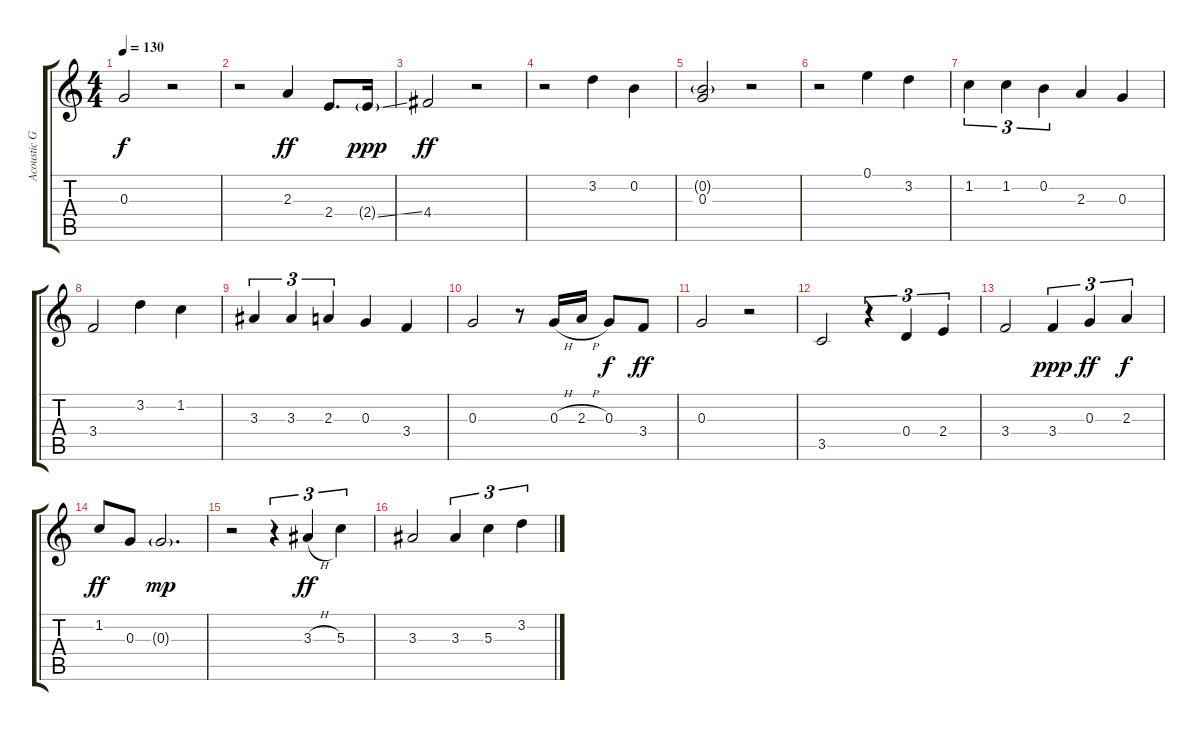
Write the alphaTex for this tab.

\track ("Acoustic Guitar" "Acoustic G") {instrument acousticguitarsteel}
\staff {score tabs}
\tuning (E4 B3 G3 D3 A2 E2) {hide}
\ts (4 4)
\tempo 130
\clef g2
\ks c
0.3{t}.2{dy f} r.2 |
r.2 2.3.4{dy ff} 2.4.8{d} 2.4{ss g}.16{dy ppp} |
4.4.2{dy ff} r.2 |
r.2 3.2.4 0.2.4 |
(0.2{g} 0.3).2 r.2 |
r.2 0.1.4 3.2.4 |
1.2.4{tu (3 2)} 1.2.4{tu (3 2)} 0.2.4{tu (3 2)} 2.3.4 0.3.4 |
3.4.2 3.2.4 1.2.4 |
3.3.4{tu (3 2)} 3.3.4{tu (3 2)} 2.3.4{tu (3 2)} 0.3.4 3.4.4 |
0.3.2 r.8 0.3{h}.16 2.3{h}.16 0.3.8{dy f} 3.4.8{dy ff} |
0.3.2 r.2 |
3.5.2 r.4{tu (3 2)} 0.4.4{tu (3 2)} 2.4.4{tu (3 2)} |
3.4.2 3.4.4{tu (3 2) dy ppp} 0.3.4{tu (3 2) dy ff} 2.3.4{tu (3 2) dy f} |
1.2.8{dy ff} 0.3.8 0.3{g}.2{d dy mp} |
r.2 r.4{tu (3 2)} 3.3{h}.4{tu (3 2) dy ff} 5.3.4{tu (3 2)} |
3.3.2 3.3.4{tu (3 2)} 5.3.4{tu (3 2)} 3.2.4{tu (3 2)}
